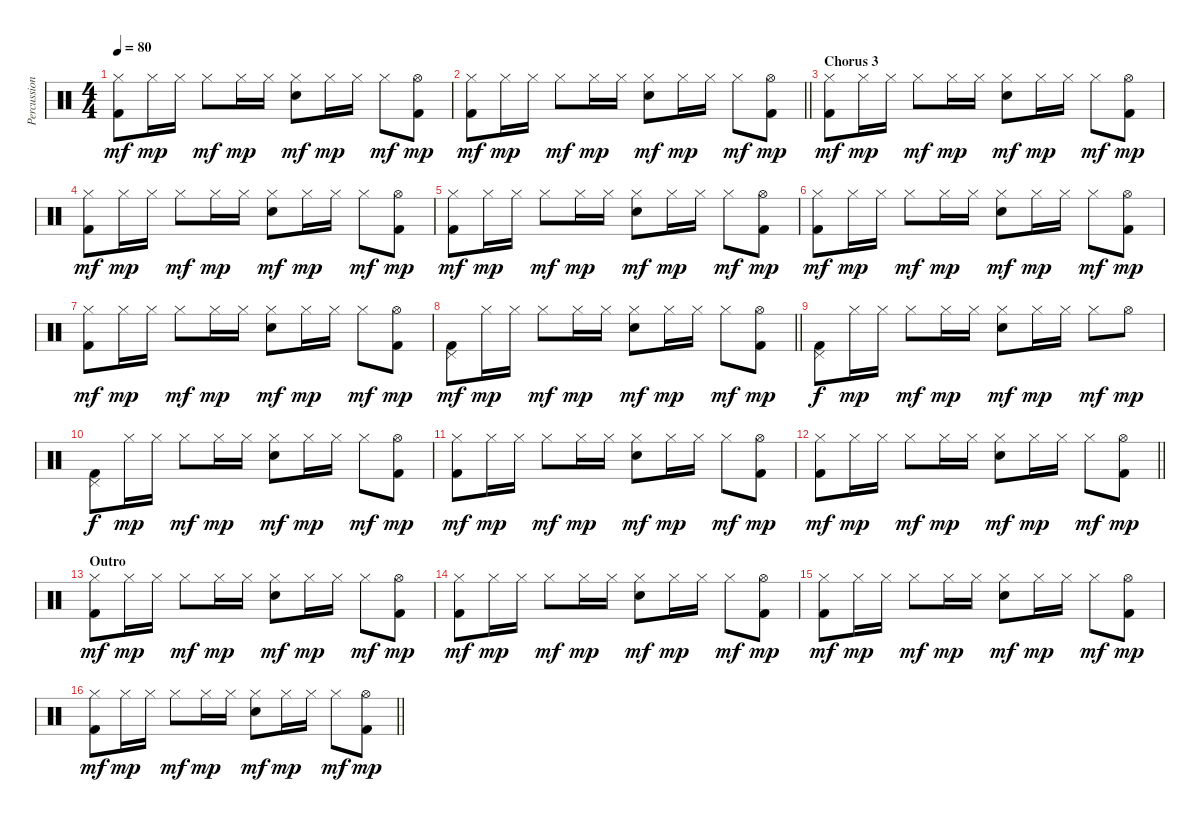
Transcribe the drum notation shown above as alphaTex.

\track ("Percussion" "Percussion") {instrument percussion}
\staff {score}
\articulation defaults
\ts (4 4)
\tempo 80
\clef neutral
\ks c
("Kick (hit) 2" "Hi-Hat (closed)").8{dy mf} "Hi-Hat (closed)".16{dy mp} "Hi-Hat (closed)".16 "Hi-Hat (closed)".8{dy mf} "Hi-Hat (closed)".16{dy mp} "Hi-Hat (closed)".16 ("Hi-Hat (closed)" "Snare (hit) 2").8{dy mf} "Hi-Hat (closed)".16{dy mp} "Hi-Hat (closed)".16 "Hi-Hat (closed)".8{dy mf} ("Kick (hit) 2" "Hi-Hat (open)").8{dy mp} |
\barLineRight lightlight
("Kick (hit) 2" "Hi-Hat (closed)").8{dy mf} "Hi-Hat (closed)".16{dy mp} "Hi-Hat (closed)".16 "Hi-Hat (closed)".8{dy mf} "Hi-Hat (closed)".16{dy mp} "Hi-Hat (closed)".16 ("Hi-Hat (closed)" "Snare (hit) 2").8{dy mf} "Hi-Hat (closed)".16{dy mp} "Hi-Hat (closed)".16 "Hi-Hat (closed)".8{dy mf} ("Kick (hit) 2" "Hi-Hat (open)").8{dy mp} |
\section ("" "Chorus 3")
("Kick (hit) 2" "Hi-Hat (closed)").8{dy mf} "Hi-Hat (closed)".16{dy mp} "Hi-Hat (closed)".16 "Hi-Hat (closed)".8{dy mf} "Hi-Hat (closed)".16{dy mp} "Hi-Hat (closed)".16 ("Hi-Hat (closed)" "Snare (hit) 2").8{dy mf} "Hi-Hat (closed)".16{dy mp} "Hi-Hat (closed)".16 "Hi-Hat (closed)".8{dy mf} ("Kick (hit) 2" "Hi-Hat (open)").8{dy mp} |
("Kick (hit) 2" "Hi-Hat (closed)").8{dy mf} "Hi-Hat (closed)".16{dy mp} "Hi-Hat (closed)".16 "Hi-Hat (closed)".8{dy mf} "Hi-Hat (closed)".16{dy mp} "Hi-Hat (closed)".16 ("Hi-Hat (closed)" "Snare (hit) 2").8{dy mf} "Hi-Hat (closed)".16{dy mp} "Hi-Hat (closed)".16 "Hi-Hat (closed)".8{dy mf} ("Kick (hit) 2" "Hi-Hat (open)").8{dy mp} |
("Kick (hit) 2" "Hi-Hat (closed)").8{dy mf} "Hi-Hat (closed)".16{dy mp} "Hi-Hat (closed)".16 "Hi-Hat (closed)".8{dy mf} "Hi-Hat (closed)".16{dy mp} "Hi-Hat (closed)".16 ("Hi-Hat (closed)" "Snare (hit) 2").8{dy mf} "Hi-Hat (closed)".16{dy mp} "Hi-Hat (closed)".16 "Hi-Hat (closed)".8{dy mf} ("Kick (hit) 2" "Hi-Hat (open)").8{dy mp} |
("Kick (hit) 2" "Hi-Hat (closed)").8{dy mf} "Hi-Hat (closed)".16{dy mp} "Hi-Hat (closed)".16 "Hi-Hat (closed)".8{dy mf} "Hi-Hat (closed)".16{dy mp} "Hi-Hat (closed)".16 ("Hi-Hat (closed)" "Snare (hit) 2").8{dy mf} "Hi-Hat (closed)".16{dy mp} "Hi-Hat (closed)".16 "Hi-Hat (closed)".8{dy mf} ("Kick (hit) 2" "Hi-Hat (open)").8{dy mp} |
("Kick (hit) 2" "Hi-Hat (closed)").8{dy mf} "Hi-Hat (closed)".16{dy mp} "Hi-Hat (closed)".16 "Hi-Hat (closed)".8{dy mf} "Hi-Hat (closed)".16{dy mp} "Hi-Hat (closed)".16 ("Hi-Hat (closed)" "Snare (hit) 2").8{dy mf} "Hi-Hat (closed)".16{dy mp} "Hi-Hat (closed)".16 "Hi-Hat (closed)".8{dy mf} ("Kick (hit) 2" "Hi-Hat (open)").8{dy mp} |
\barLineRight lightlight
("Kick (hit) 2" "Pedal Hi-Hat (hit)").8{dy mf} "Hi-Hat (closed)".16{dy mp} "Hi-Hat (closed)".16 "Hi-Hat (closed)".8{dy mf} "Hi-Hat (closed)".16{dy mp} "Hi-Hat (closed)".16 ("Hi-Hat (closed)" "Snare (hit) 2").8{dy mf} "Hi-Hat (closed)".16{dy mp} "Hi-Hat (closed)".16 "Hi-Hat (closed)".8{dy mf} ("Kick (hit) 2" "Hi-Hat (open)").8{dy mp} |
("Kick (hit) 2" "Pedal Hi-Hat (hit)").8{dy f} "Hi-Hat (closed)".16{dy mp} "Hi-Hat (closed)".16 "Hi-Hat (closed)".8{dy mf} "Hi-Hat (closed)".16{dy mp} "Hi-Hat (closed)".16 ("Hi-Hat (closed)" "Snare (hit) 2").8{dy mf} "Hi-Hat (closed)".16{dy mp} "Hi-Hat (closed)".16 "Hi-Hat (closed)".8{dy mf} "Hi-Hat (open)".8{dy mp} |
("Kick (hit) 2" "Pedal Hi-Hat (hit)").8{dy f} "Hi-Hat (closed)".16{dy mp} "Hi-Hat (closed)".16 "Hi-Hat (closed)".8{dy mf} "Hi-Hat (closed)".16{dy mp} "Hi-Hat (closed)".16 ("Hi-Hat (closed)" "Snare (hit) 2").8{dy mf} "Hi-Hat (closed)".16{dy mp} "Hi-Hat (closed)".16 "Hi-Hat (closed)".8{dy mf} ("Kick (hit) 2" "Hi-Hat (open)").8{dy mp} |
("Kick (hit) 2" "Hi-Hat (closed)").8{dy mf} "Hi-Hat (closed)".16{dy mp} "Hi-Hat (closed)".16 "Hi-Hat (closed)".8{dy mf} "Hi-Hat (closed)".16{dy mp} "Hi-Hat (closed)".16 ("Hi-Hat (closed)" "Snare (hit) 2").8{dy mf} "Hi-Hat (closed)".16{dy mp} "Hi-Hat (closed)".16 "Hi-Hat (closed)".8{dy mf} ("Kick (hit) 2" "Hi-Hat (open)").8{dy mp} |
\barLineRight lightlight
("Kick (hit) 2" "Hi-Hat (closed)").8{dy mf} "Hi-Hat (closed)".16{dy mp} "Hi-Hat (closed)".16 "Hi-Hat (closed)".8{dy mf} "Hi-Hat (closed)".16{dy mp} "Hi-Hat (closed)".16 ("Hi-Hat (closed)" "Snare (hit) 2").8{dy mf} "Hi-Hat (closed)".16{dy mp} "Hi-Hat (closed)".16 "Hi-Hat (closed)".8{dy mf} ("Kick (hit) 2" "Hi-Hat (open)").8{dy mp} |
\section ("" "Outro")
("Kick (hit) 2" "Hi-Hat (closed)").8{dy mf} "Hi-Hat (closed)".16{dy mp} "Hi-Hat (closed)".16 "Hi-Hat (closed)".8{dy mf} "Hi-Hat (closed)".16{dy mp} "Hi-Hat (closed)".16 ("Hi-Hat (closed)" "Snare (hit) 2").8{dy mf} "Hi-Hat (closed)".16{dy mp} "Hi-Hat (closed)".16 "Hi-Hat (closed)".8{dy mf} ("Kick (hit) 2" "Hi-Hat (open)").8{dy mp} |
("Kick (hit) 2" "Hi-Hat (closed)").8{dy mf} "Hi-Hat (closed)".16{dy mp} "Hi-Hat (closed)".16 "Hi-Hat (closed)".8{dy mf} "Hi-Hat (closed)".16{dy mp} "Hi-Hat (closed)".16 ("Hi-Hat (closed)" "Snare (hit) 2").8{dy mf} "Hi-Hat (closed)".16{dy mp} "Hi-Hat (closed)".16 "Hi-Hat (closed)".8{dy mf} ("Kick (hit) 2" "Hi-Hat (open)").8{dy mp} |
("Kick (hit) 2" "Hi-Hat (closed)").8{dy mf} "Hi-Hat (closed)".16{dy mp} "Hi-Hat (closed)".16 "Hi-Hat (closed)".8{dy mf} "Hi-Hat (closed)".16{dy mp} "Hi-Hat (closed)".16 ("Hi-Hat (closed)" "Snare (hit) 2").8{dy mf} "Hi-Hat (closed)".16{dy mp} "Hi-Hat (closed)".16 "Hi-Hat (closed)".8{dy mf} ("Kick (hit) 2" "Hi-Hat (open)").8{dy mp} |
\barLineRight lightlight
("Kick (hit) 2" "Hi-Hat (closed)").8{dy mf} "Hi-Hat (closed)".16{dy mp} "Hi-Hat (closed)".16 "Hi-Hat (closed)".8{dy mf} "Hi-Hat (closed)".16{dy mp} "Hi-Hat (closed)".16 ("Hi-Hat (closed)" "Snare (hit) 2").8{dy mf} "Hi-Hat (closed)".16{dy mp} "Hi-Hat (closed)".16 "Hi-Hat (closed)".8{dy mf} ("Kick (hit) 2" "Hi-Hat (open)").8{dy mp}
